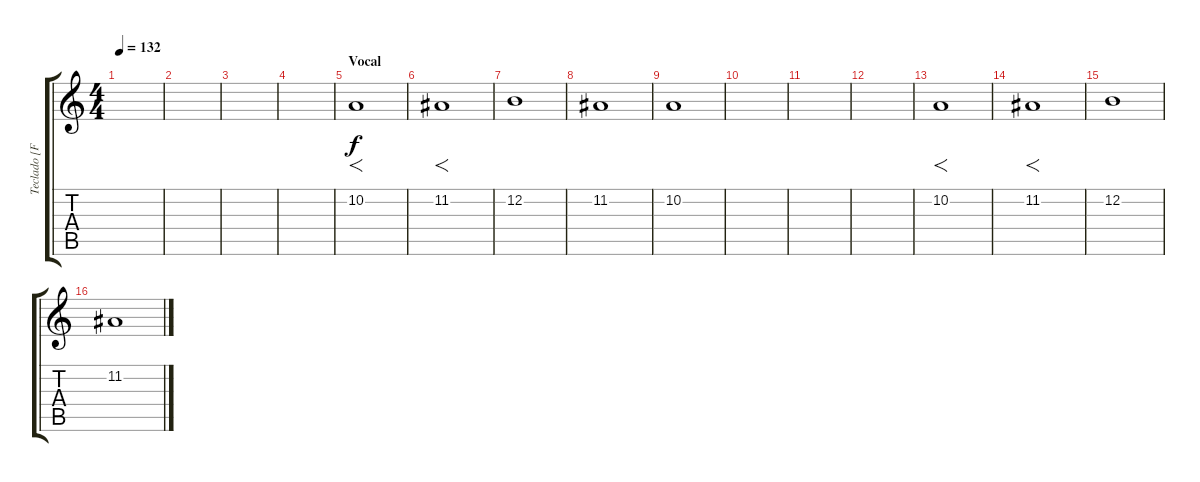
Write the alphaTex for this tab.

\track ("Teclado [Fábio Ribeiro]" "Teclado [F") {instrument choiraahs}
\staff {score tabs}
\tuning (E4 B3 G3 D3 A2 E2) {hide}
\ts (4 4)
\tempo 132
\clef g2
\ks c
|
|
|
|
\section ("" "Vocal")
10.2.1{f} |
11.2.1{f} |
12.2.1 |
11.2.1 |
10.2.1 |
|
|
|
10.2.1{f} |
11.2.1{f} |
12.2.1 |
11.2.1
